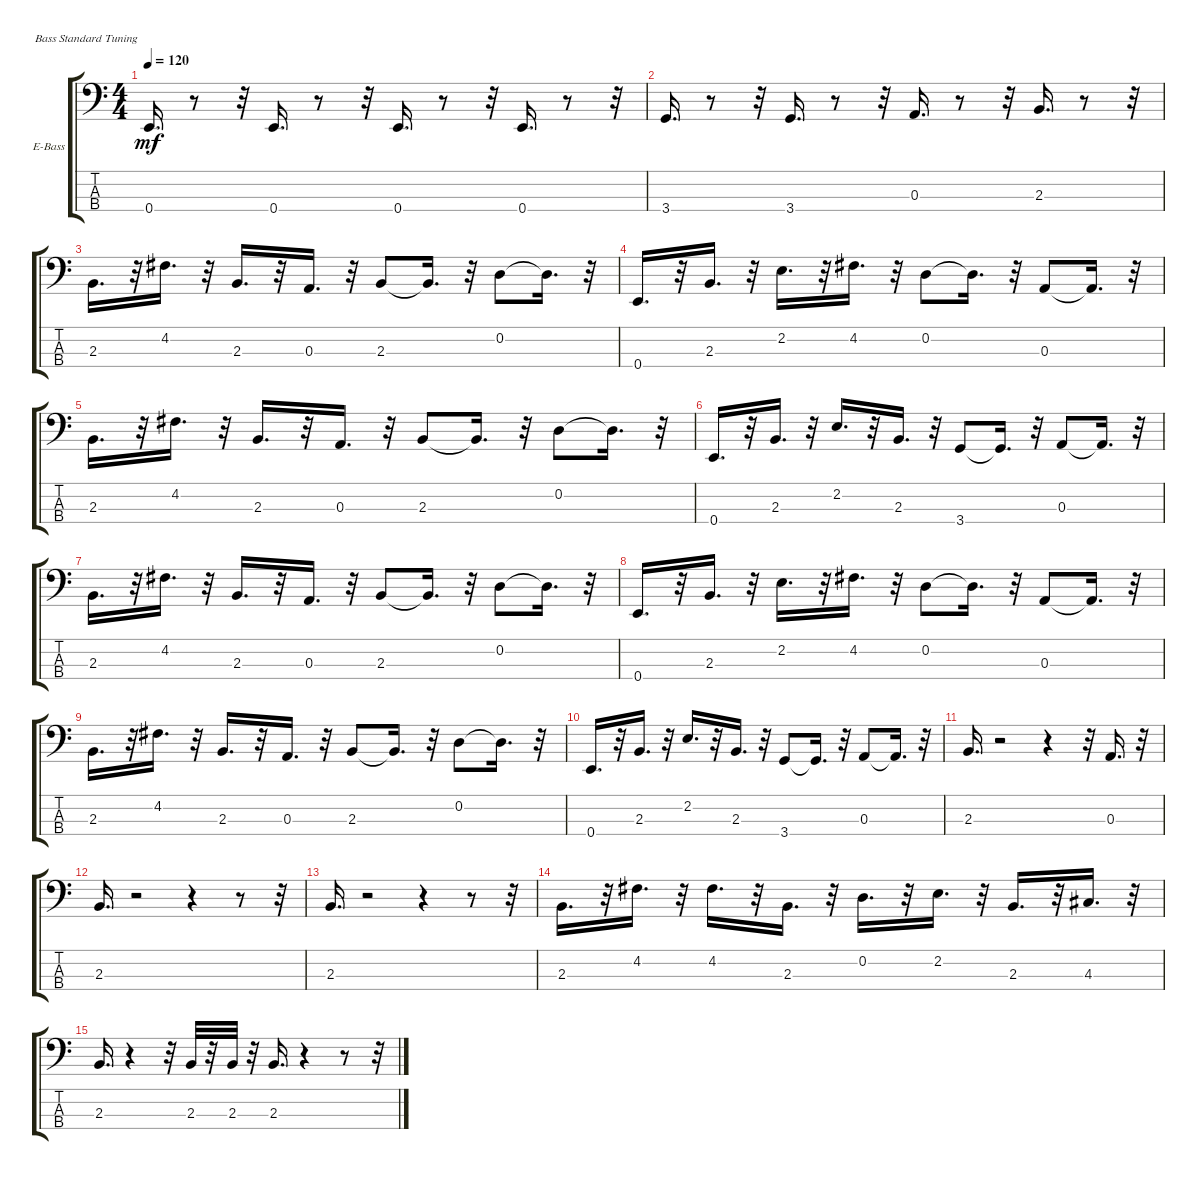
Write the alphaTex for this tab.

\bracketExtendMode groupsimilarinstruments
\firstSystemTrackNameOrientation horizontal
\otherSystemsTrackNameOrientation horizontal
\track ("" "E-Bass") {instrument electricbassfinger}
\staff {score tabs}
\tuning (G2 D2 A1 E1)
\ts (4 4)
\tempo 120
\clef f4
\ks c
0.4.16{d dy mf} r.8 r.32 0.4.16{d} r.8 r.32 0.4.16{d} r.8 r.32 0.4.16{d} r.8 r.32 |
3.4.16{d} r.8 r.32 3.4.16{d} r.8 r.32 0.3.16{d} r.8 r.32 2.3.16{d} r.8 r.32 |
2.3.16{d} r.32 4.2.16{d} r.32 2.3.16{d} r.32 0.3.16{d} r.32 2.3.8 2.3{t}.16{d} r.32 0.2.8 0.2{t}.16{d} r.32 |
0.4.16{d} r.32 2.3.16{d} r.32 2.2.16{d} r.32 4.2.16{d} r.32 0.2.8 0.2{t}.16{d} r.32 0.3.8 0.3{t}.16{d} r.32 |
2.3.16{d} r.32 4.2.16{d} r.32 2.3.16{d} r.32 0.3.16{d} r.32 2.3.8 2.3{t}.16{d} r.32 0.2.8 0.2{t}.16{d} r.32 |
0.4.16{d} r.32 2.3.16{d} r.32 2.2.16{d} r.32 2.3.16{d} r.32 3.4.8 3.4{t}.16{d} r.32 0.3.8 0.3{t}.16{d} r.32 |
2.3.16{d} r.32 4.2.16{d} r.32 2.3.16{d} r.32 0.3.16{d} r.32 2.3.8 2.3{t}.16{d} r.32 0.2.8 0.2{t}.16{d} r.32 |
0.4.16{d} r.32 2.3.16{d} r.32 2.2.16{d} r.32 4.2.16{d} r.32 0.2.8 0.2{t}.16{d} r.32 0.3.8 0.3{t}.16{d} r.32 |
2.3.16{d} r.32 4.2.16{d} r.32 2.3.16{d} r.32 0.3.16{d} r.32 2.3.8 2.3{t}.16{d} r.32 0.2.8 0.2{t}.16{d} r.32 |
0.4.16{d} r.32 2.3.16{d} r.32 2.2.16{d} r.32 2.3.16{d} r.32 3.4.8 3.4{t}.16{d} r.32 0.3.8 0.3{t}.16{d} r.32 |
2.3.16{d} r.2 r.4 r.32 0.3.16{d} r.32 |
2.3.16{d} r.2 r.4 r.8 r.32 |
2.3.16{d} r.2 r.4 r.8 r.32 |
2.3.16{d} r.32 4.2.16{d} r.32 4.2.16{d} r.32 2.3.16{d} r.32 0.2.16{d} r.32 2.2.16{d} r.32 2.3.16{d} r.32 4.3.16{d} r.32 |
2.3.16{d} r.4 r.32 2.3.32 r.32 2.3.32 r.32 2.3.16{d} r.4 r.8 r.32
